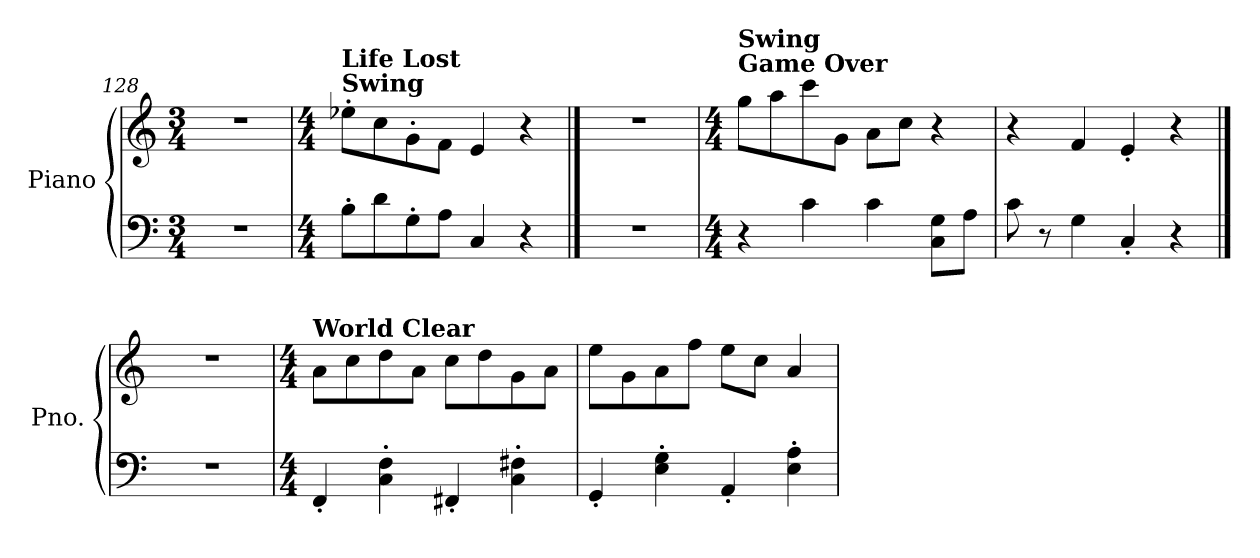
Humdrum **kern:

**kern	**kern
*part1	*part1
*staff2	*staff1
*I"Piano	*
*I'Pno.	*
*clefF4	*clefG2
*k[]	*k[]
*M3/4	*M3/4
=128	=128
2.r	2.r
=129	=129
*M4/4	*M4/4
*	*MM180
!	!LO:TX:B:t=Swing
!	!LO:TX:a:B:t=Life Lost
8B'\L	8ee-X'\L
8d\	8cc\
8G'\	8g'\
8A\J	8f\J
4C/	4e/
4r	4r
==130	==130
1r	1r
!!LO:LB:g=z
=131	=131
*M4/4	*M4/4
*	*MM300
!	!LO:TX:a:B:t=Game Over
!	!LO:TX:a:B:t=Swing
4r	8gg\L
.	8aa\
4c\	8ccc\
.	8g\J
4c\	8a\L
.	8cc\J
8C\ 8G\L	4r
8A\J	.
=132	=132
8c\	4r
8r	.
4G\	4f/
4C'/	4e'/
4r	4r
==133	==133
1r	1r
=134	=134
*M4/4	*M4/4
*	*MM300
!	!LO:TX:a:B:t=World Clear
4FF'/	8a\L
.	8cc\
4C\' 4F\'	8dd\
.	8a\J
4FF#X'/	8cc\L
.	8dd\
4C\' 4F#X\'	8g\
.	8a\J
=135	=135
4GG'/	8ee\L
.	8g\
4E\' 4G\'	8a\
.	8ff\J
4AA'/	8ee\L
.	8cc\J
4E\' 4A\'	4a/
=	=
*-	*-
